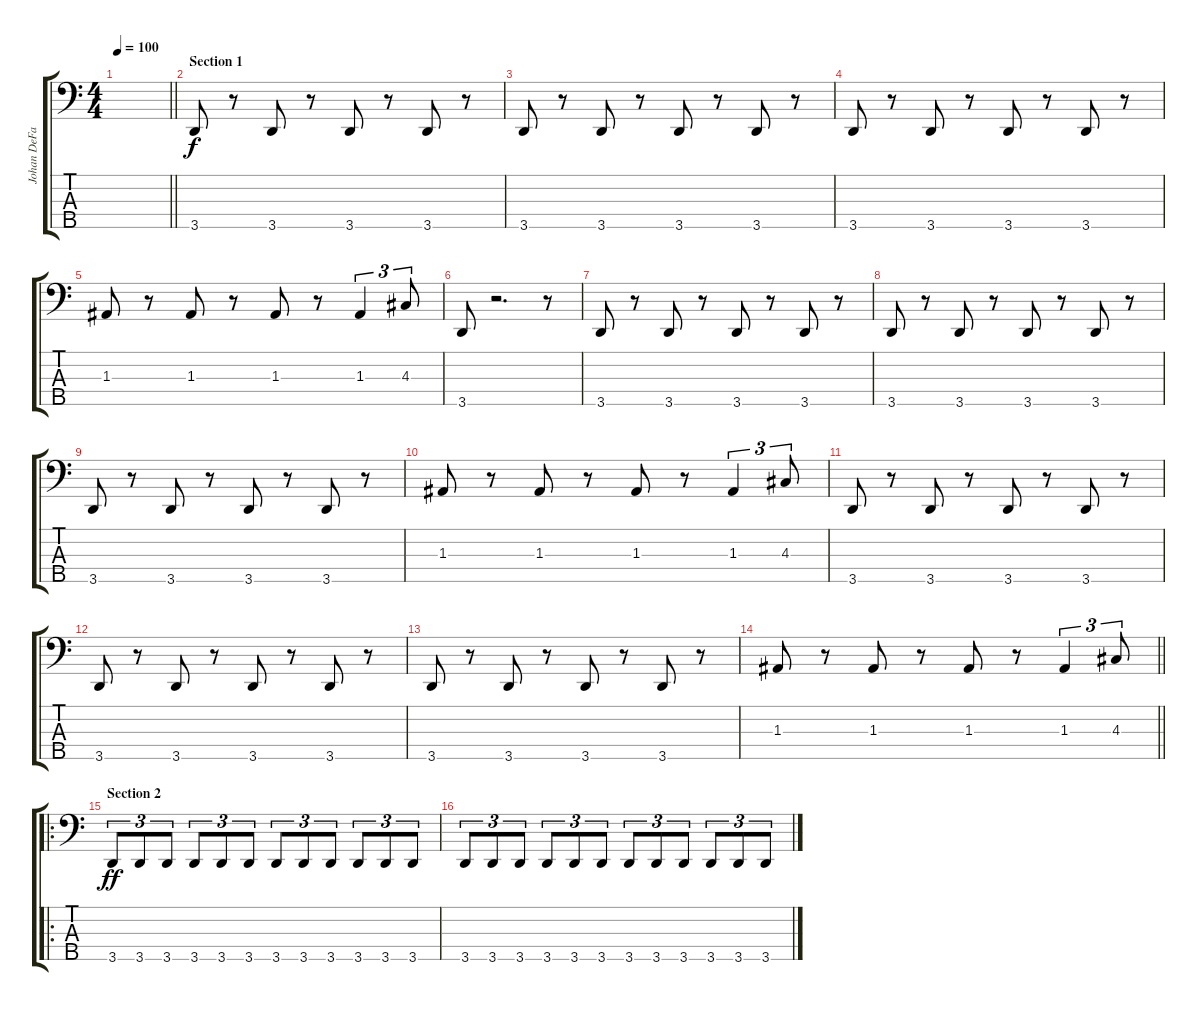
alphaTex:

\track ("Johan DeFarfalla" "Johan DeFa") {instrument electricbassfinger}
\staff {score tabs}
\tuning (G2 D2 A1 E1 B0) {hide}
\ts (4 4)
\tempo 100
\clef f4
\barLineRight lightlight
\ks c
|
\section ("" "Section 1")
3.5.8 r.8 3.5.8 r.8 3.5.8 r.8 3.5.8 r.8 |
3.5.8 r.8 3.5.8 r.8 3.5.8 r.8 3.5.8 r.8 |
3.5.8 r.8 3.5.8 r.8 3.5.8 r.8 3.5.8 r.8 |
1.3.8 r.8 1.3.8 r.8 1.3.8 r.8 1.3.4{tu (3 2)} 4.3.8{tu (3 2)} |
3.5.8 r.2{d} r.8 |
3.5.8 r.8 3.5.8 r.8 3.5.8 r.8 3.5.8 r.8 |
3.5.8 r.8 3.5.8 r.8 3.5.8 r.8 3.5.8 r.8 |
3.5.8 r.8 3.5.8 r.8 3.5.8 r.8 3.5.8 r.8 |
1.3.8 r.8 1.3.8 r.8 1.3.8 r.8 1.3.4{tu (3 2)} 4.3.8{tu (3 2)} |
3.5.8 r.8 3.5.8 r.8 3.5.8 r.8 3.5.8 r.8 |
3.5.8 r.8 3.5.8 r.8 3.5.8 r.8 3.5.8 r.8 |
3.5.8 r.8 3.5.8 r.8 3.5.8 r.8 3.5.8 r.8 |
\barLineRight lightlight
1.3.8 r.8 1.3.8 r.8 1.3.8 r.8 1.3.4{tu (3 2)} 4.3.8{tu (3 2)} |
\ro
\section ("" "Section 2")
3.5.8{tu (3 2) dy ff} 3.5.8{tu (3 2)} 3.5.8{tu (3 2)} 3.5.8{tu (3 2)} 3.5.8{tu (3 2)} 3.5.8{tu (3 2)} 3.5.8{tu (3 2)} 3.5.8{tu (3 2)} 3.5.8{tu (3 2)} 3.5.8{tu (3 2)} 3.5.8{tu (3 2)} 3.5.8{tu (3 2)} |
3.5.8{tu (3 2)} 3.5.8{tu (3 2)} 3.5.8{tu (3 2)} 3.5.8{tu (3 2)} 3.5.8{tu (3 2)} 3.5.8{tu (3 2)} 3.5.8{tu (3 2)} 3.5.8{tu (3 2)} 3.5.8{tu (3 2)} 3.5.8{tu (3 2)} 3.5.8{tu (3 2)} 3.5.8{tu (3 2)}
